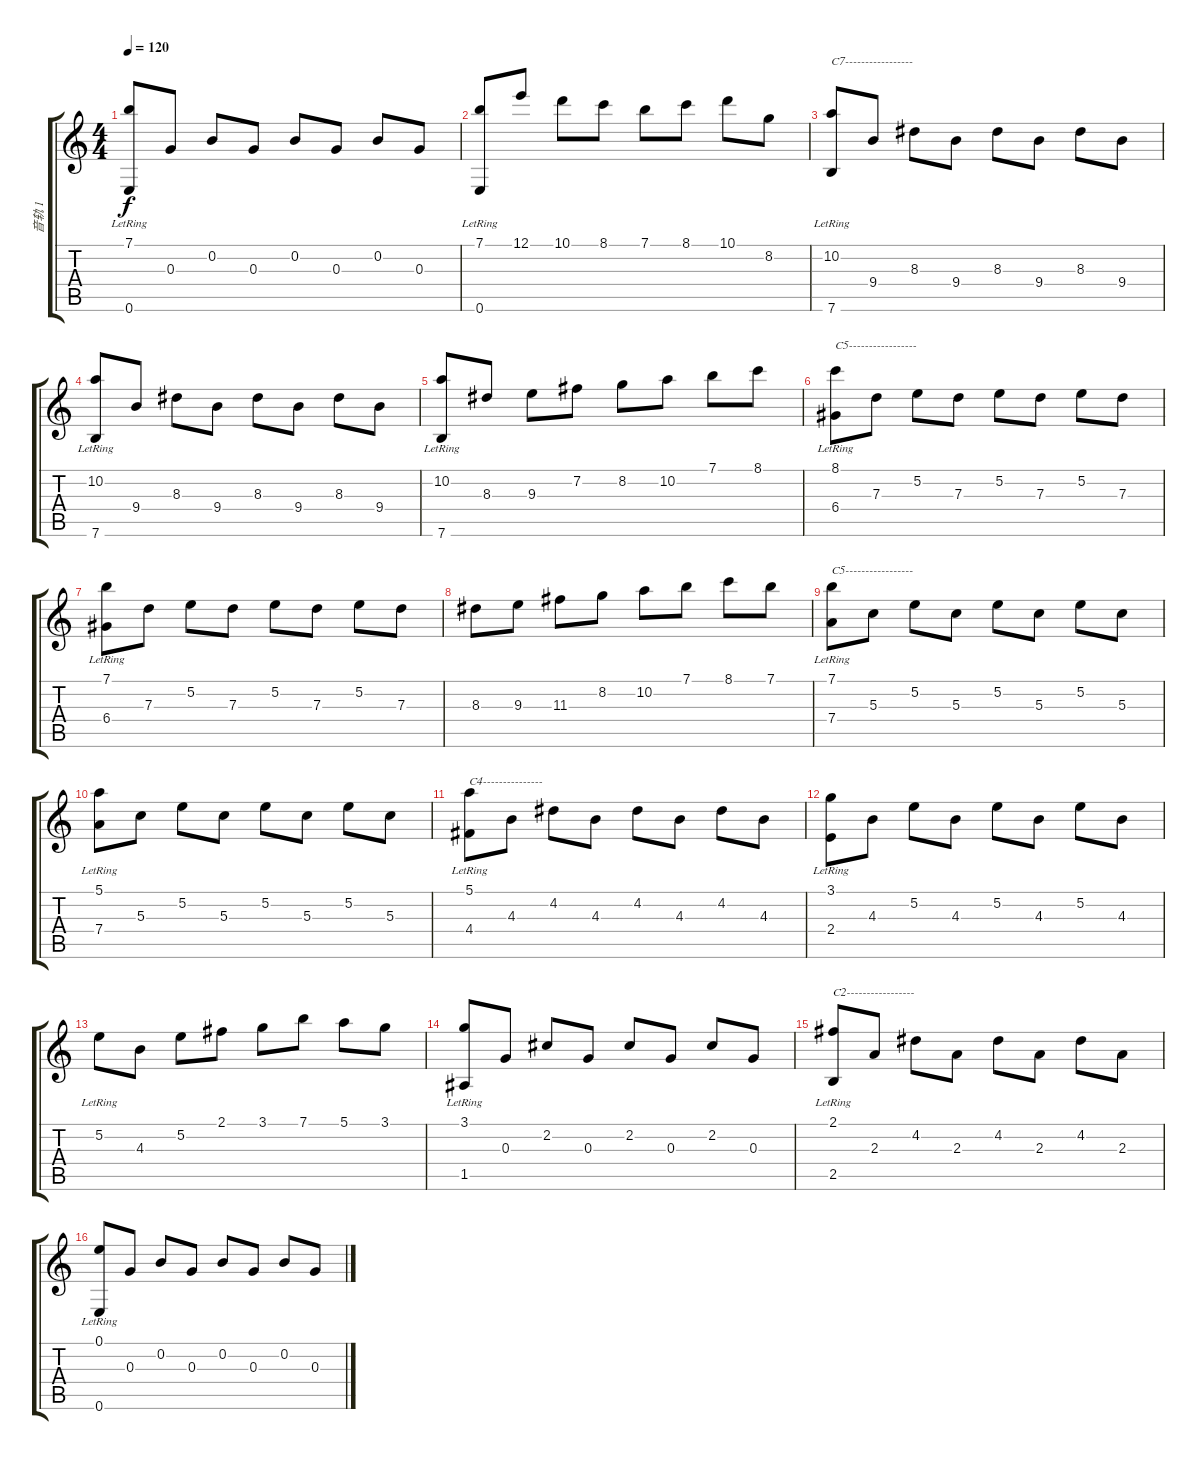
\track ("音轨 1" "音轨 1") {instrument acousticguitarnylon}
\staff {score tabs}
\tuning (E4 B3 G3 D3 A2 E2) {hide}
\ts (4 4)
\tempo 120
\clef g2
\ks c
(7.1{lr} 0.6{lr}).8{dy f} 0.3.8 0.2.8 0.3.8 0.2.8 0.3.8 0.2.8 0.3.8 |
(7.1{lr} 0.6{lr}).8 12.1.8 10.1.8 8.1.8 7.1.8 8.1.8 10.1.8 8.2.8 |
(10.2{lr} 7.6{lr}).8{txt "C7-----------------"} 9.4.8 8.3.8 9.4.8 8.3.8 9.4.8 8.3.8 9.4.8 |
(10.2{lr} 7.6{lr}).8 9.4.8 8.3.8 9.4.8 8.3.8 9.4.8 8.3.8 9.4.8 |
(10.2{lr} 7.6{lr}).8 8.3.8 9.3.8 7.2.8 8.2.8 10.2.8 7.1.8 8.1.8 |
(8.1{lr} 6.4{lr}).8{txt "C5-----------------"} 7.3.8 5.2.8 7.3.8 5.2.8 7.3.8 5.2.8 7.3.8 |
(7.1{lr} 6.4{lr}).8 7.3.8 5.2.8 7.3.8 5.2.8 7.3.8 5.2.8 7.3.8 |
8.3.8 9.3.8 11.3.8 8.2.8 10.2.8 7.1.8 8.1.8 7.1.8 |
(7.1{lr} 7.4{lr}).8{txt "C5-----------------"} 5.3.8 5.2.8 5.3.8 5.2.8 5.3.8 5.2.8 5.3.8 |
(5.1{lr} 7.4{lr}).8 5.3.8 5.2.8 5.3.8 5.2.8 5.3.8 5.2.8 5.3.8 |
(5.1{lr} 4.4{lr}).8{txt "C4---------------"} 4.3.8 4.2.8 4.3.8 4.2.8 4.3.8 4.2.8 4.3.8 |
(3.1{lr} 2.4{lr}).8 4.3.8 5.2.8 4.3.8 5.2.8 4.3.8 5.2.8 4.3.8 |
5.2{lr}.8 4.3.8 5.2.8 2.1.8 3.1.8 7.1.8 5.1.8 3.1.8 |
(3.1{lr} 1.5{lr}).8 0.3.8 2.2.8 0.3.8 2.2.8 0.3.8 2.2.8 0.3.8 |
(2.1{lr} 2.5{lr}).8{txt "C2-----------------"} 2.3.8 4.2.8 2.3.8 4.2.8 2.3.8 4.2.8 2.3.8 |
(0.1{lr} 0.6{lr}).8 0.3.8 0.2.8 0.3.8 0.2.8 0.3.8 0.2.8 0.3.8
